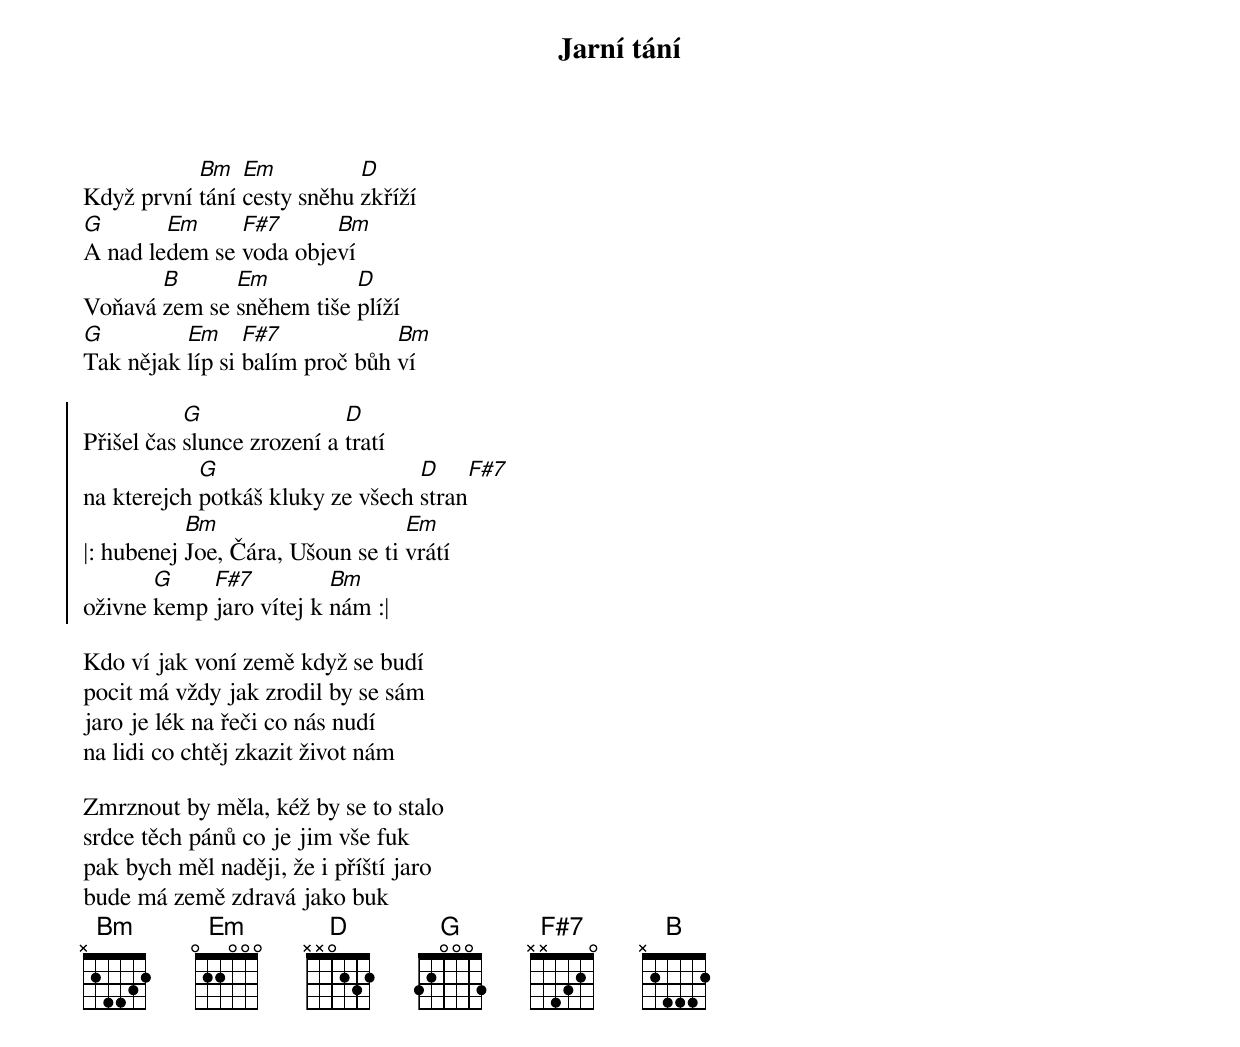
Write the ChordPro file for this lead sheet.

{title: Jarní tání}
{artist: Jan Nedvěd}

Když první [Bm]tání [Em]cesty sněhu [D]zkříží
[G]A nad le[Em]dem se [F#7]voda obje[Bm]ví
Voňavá [B]zem se [Em]sněhem tiše [D]plíží
[G]Tak nějak [Em]líp si [F#7]balím proč bůh [Bm]ví

{start_of_chorus}
Přišel čas [G]slunce zrození a [D]tratí
na kterejch [G]potkáš kluky ze všech [D]stran[F#7]
|: hubenej [Bm]Joe, Čára, Ušoun se ti [Em]vrátí
oživne [G]kemp [F#7]jaro vítej k [Bm]nám :|
{end_of_chorus}

Kdo ví jak voní země když se budí
pocit má vždy jak zrodil by se sám
jaro je lék na řeči co nás nudí
na lidi co chtěj zkazit život nám

Zmrznout by měla, kéž by se to stalo
srdce těch pánů co je jim vše fuk
pak bych měl naději, že i příští jaro
bude má země zdravá jako buk
